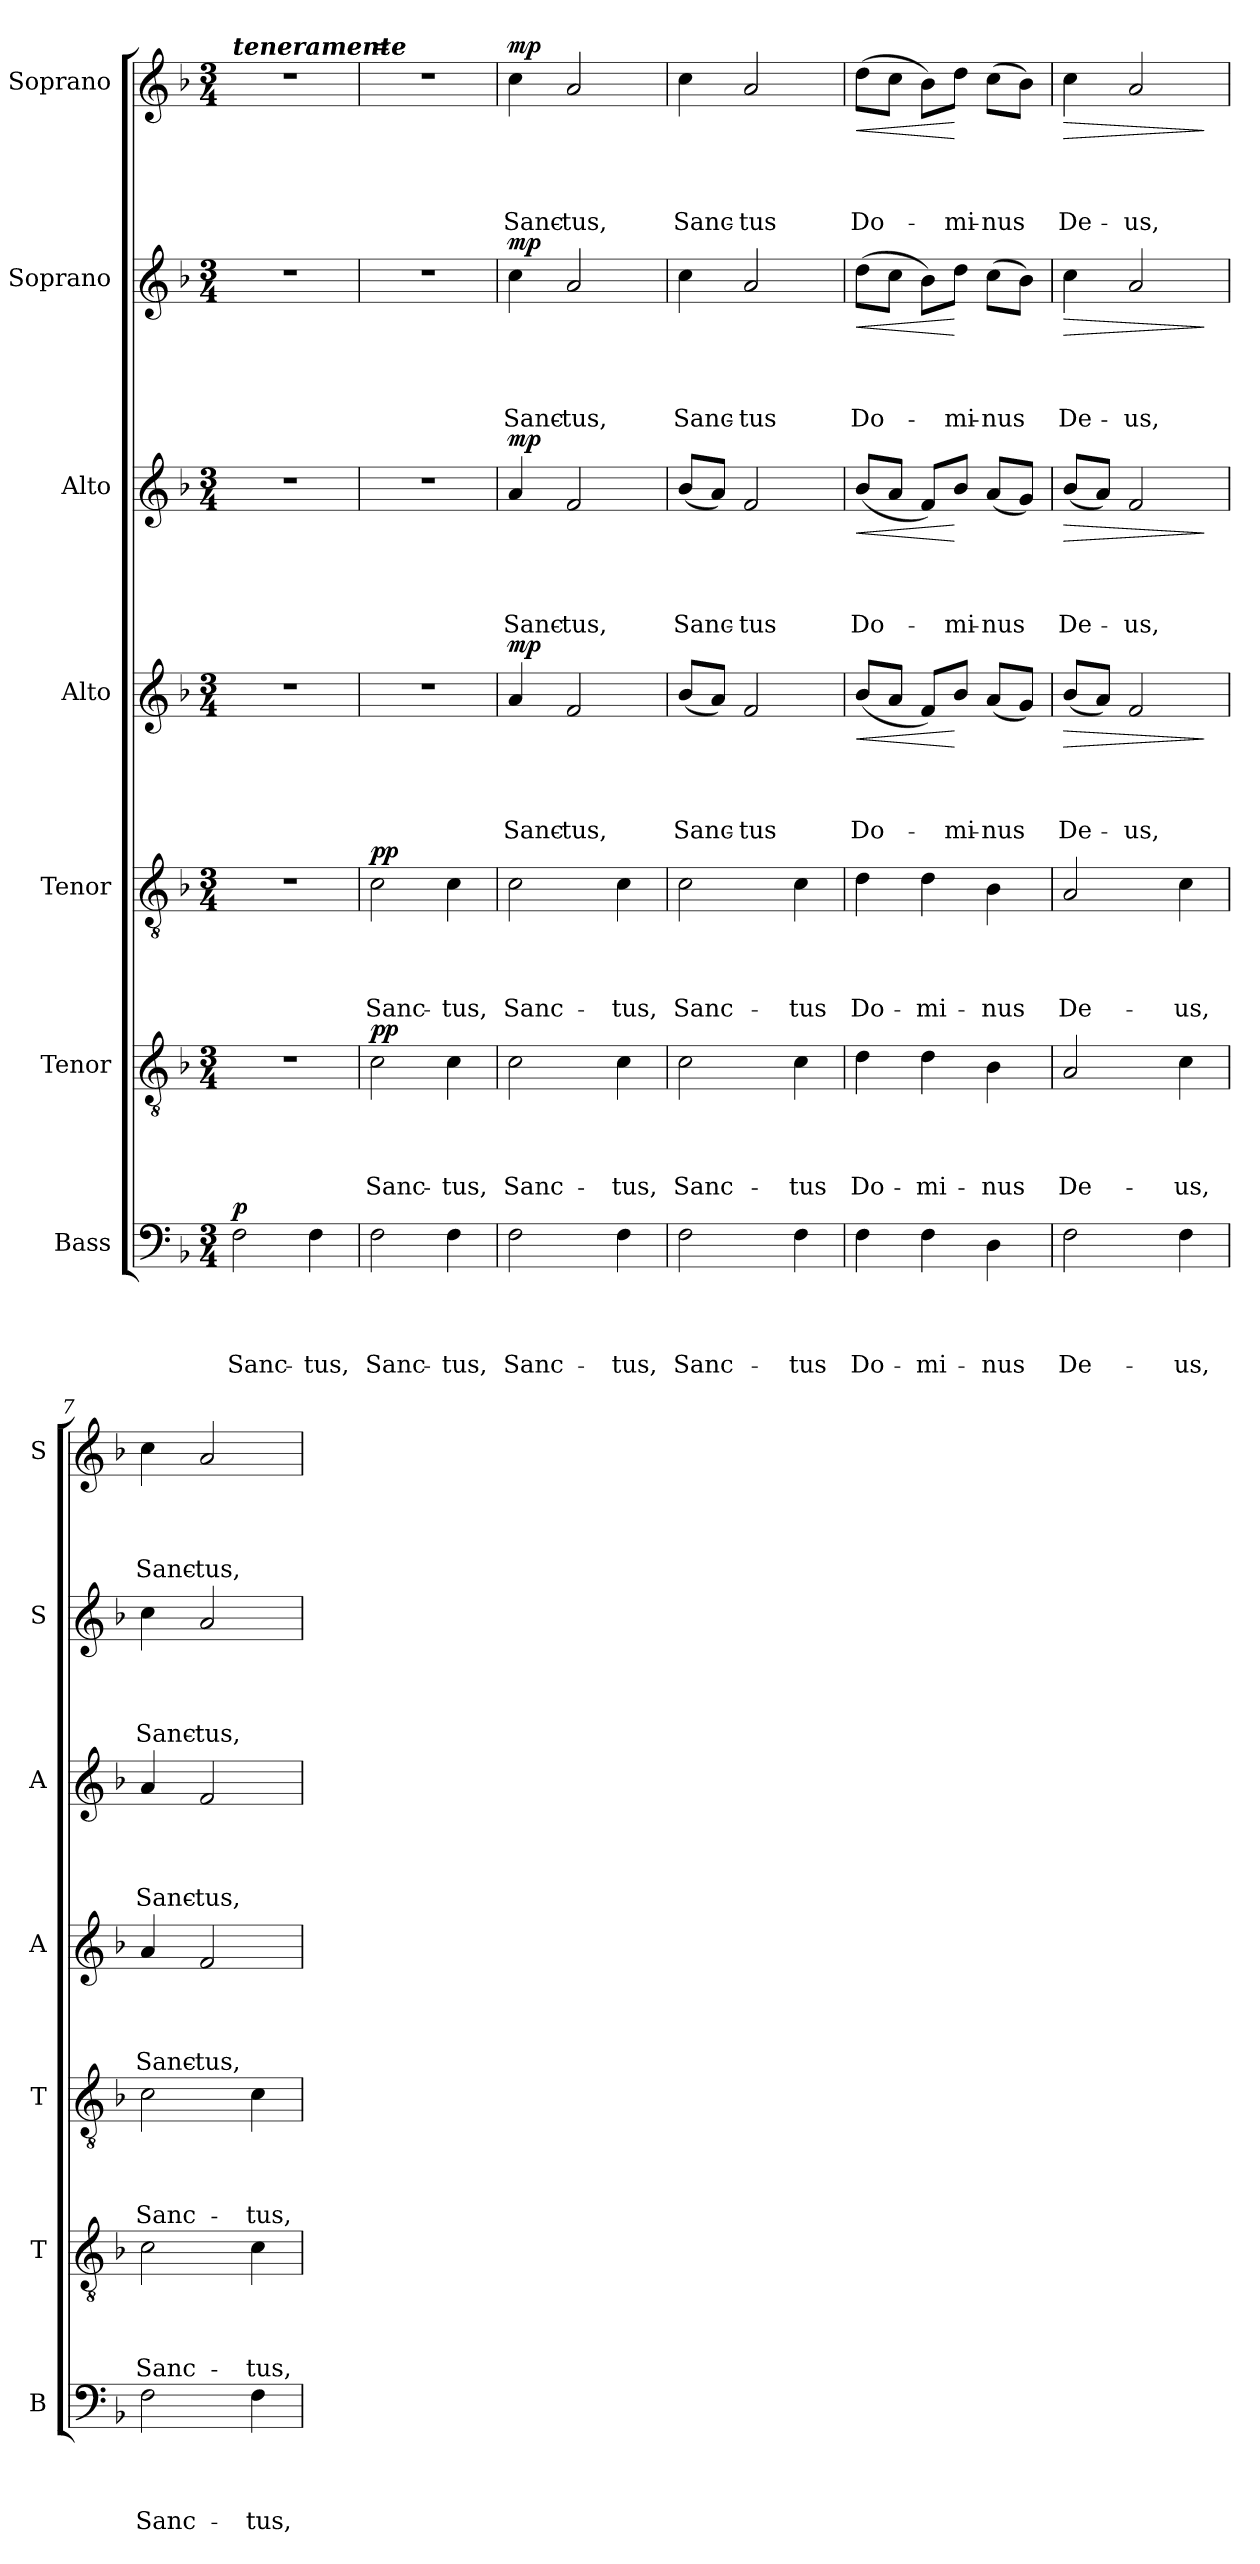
**kern	**text	**text	**text	**text	**dynam	**kern	**text	**text	**text	**text	**dynam	**kern	**text	**text	**text	**text	**dynam	**kern	**text	**text	**text	**text	**dynam	**kern	**text	**text	**text	**text	**dynam	**kern	**text	**text	**text	**text	**dynam	**kern	**text	**text	**text	**text	**dynam
*part7	*part7	*part7	*part7	*part7	*part7	*part6	*part6	*part6	*part6	*part6	*part6	*part5	*part5	*part5	*part5	*part5	*part5	*part4	*part4	*part4	*part4	*part4	*part4	*part3	*part3	*part3	*part3	*part3	*part3	*part2	*part2	*part2	*part2	*part2	*part2	*part1	*part1	*part1	*part1	*part1	*part1
*staff7	*staff7	*staff7	*staff7	*staff7	*staff7	*staff6	*staff6	*staff6	*staff6	*staff6	*staff6	*staff5	*staff5	*staff5	*staff5	*staff5	*staff5	*staff4	*staff4	*staff4	*staff4	*staff4	*staff4	*staff3	*staff3	*staff3	*staff3	*staff3	*staff3	*staff2	*staff2	*staff2	*staff2	*staff2	*staff2	*staff1	*staff1	*staff1	*staff1	*staff1	*staff1
*I"Bass	*	*	*	*	*	*I"Tenor	*	*	*	*	*	*I"Tenor	*	*	*	*	*	*I"Alto	*	*	*	*	*	*I"Alto	*	*	*	*	*	*I"Soprano	*	*	*	*	*	*I"Soprano	*	*	*	*	*
*I'B	*	*	*	*	*	*I'T	*	*	*	*	*	*I'T	*	*	*	*	*	*I'A	*	*	*	*	*	*I'A	*	*	*	*	*	*I'S	*	*	*	*	*	*I'S	*	*	*	*	*
*clefF4	*	*	*	*	*	*clefGv2	*	*	*	*	*	*clefGv2	*	*	*	*	*	*clefG2	*	*	*	*	*	*clefG2	*	*	*	*	*	*clefG2	*	*	*	*	*	*clefG2	*	*	*	*	*
*k[b-]	*	*	*	*	*	*k[b-]	*	*	*	*	*	*k[b-]	*	*	*	*	*	*k[b-]	*	*	*	*	*	*k[b-]	*	*	*	*	*	*k[b-]	*	*	*	*	*	*k[b-]	*	*	*	*	*
*F:	*	*	*	*	*	*F:	*	*	*	*	*	*F:	*	*	*	*	*	*F:	*	*	*	*	*	*F:	*	*	*	*	*	*F:	*	*	*	*	*	*F:	*	*	*	*	*
*M3/4	*	*	*	*	*	*M3/4	*	*	*	*	*	*M3/4	*	*	*	*	*	*M3/4	*	*	*	*	*	*M3/4	*	*	*	*	*	*M3/4	*	*	*	*	*	*M3/4	*	*	*	*	*
=1	=1	=1	=1	=1	=1	=1	=1	=1	=1	=1	=1	=1	=1	=1	=1	=1	=1	=1	=1	=1	=1	=1	=1	=1	=1	=1	=1	=1	=1	=1	=1	=1	=1	=1	=1	=1	=1	=1	=1	=1	=1
!	!	!	!	!	!	!	!	!	!	!	!	!	!	!	!	!	!	!	!	!	!	!	!	!	!	!	!	!	!	!	!	!	!	!	!	!LO:TX:a:Bi:t=teneramente	!	!	!	!	!
!	!	!	!	!LO:LY:b	!LO:DY:a	!	!	!	!	!	!	!	!	!	!	!	!	!	!	!	!	!	!	!	!	!	!	!	!	!	!	!	!	!	!	!	!	!	!	!	!
2F\	.	.	.	Sanc-	p	2.r	.	.	.	.	.	2.r	.	.	.	.	.	2.r	.	.	.	.	.	2.r	.	.	.	.	.	2.r	.	.	.	.	.	2.r	.	.	.	.	.
!	!	!	!	!LO:LY:b	!	!	!	!	!	!	!	!	!	!	!	!	!	!	!	!	!	!	!	!	!	!	!	!	!	!	!	!	!	!	!	!	!	!	!	!	!
4F\	.	.	.	-tus,	.	.	.	.	.	.	.	.	.	.	.	.	.	.	.	.	.	.	.	.	.	.	.	.	.	.	.	.	.	.	.	.	.	.	.	.	.
=2	=2	=2	=2	=2	=2	=2	=2	=2	=2	=2	=2	=2	=2	=2	=2	=2	=2	=2	=2	=2	=2	=2	=2	=2	=2	=2	=2	=2	=2	=2	=2	=2	=2	=2	=2	=2	=2	=2	=2	=2	=2
!	!	!	!	!	!	!	!	!	!	!	!	!	!	!	!	!	!	!	!	!	!	!	!	!	!	!	!	!	!	!	!	!	!	!	!	!LO:TX:a:t==	!	!	!	!	!
!	!	!	!	!LO:LY:b	!	!	!	!	!	!LO:LY:b	!LO:DY:a	!	!	!	!	!LO:LY:b	!LO:DY:a	!	!	!	!	!	!	!	!	!	!	!	!	!	!	!	!	!	!	!	!	!	!	!	!
2F\	.	.	.	Sanc-	.	2c\	.	.	.	Sanc-	pp	2c\	.	.	.	Sanc-	pp	2.r	.	.	.	.	.	2.r	.	.	.	.	.	2.r	.	.	.	.	.	2.r	.	.	.	.	.
!	!	!	!	!LO:LY:b	!	!	!	!	!	!LO:LY:b	!	!	!	!	!	!LO:LY:b	!	!	!	!	!	!	!	!	!	!	!	!	!	!	!	!	!	!	!	!	!	!	!	!	!
4F\	.	.	.	-tus,	.	4c\	.	.	.	-tus,	.	4c\	.	.	.	-tus,	.	.	.	.	.	.	.	.	.	.	.	.	.	.	.	.	.	.	.	.	.	.	.	.	.
=3	=3	=3	=3	=3	=3	=3	=3	=3	=3	=3	=3	=3	=3	=3	=3	=3	=3	=3	=3	=3	=3	=3	=3	=3	=3	=3	=3	=3	=3	=3	=3	=3	=3	=3	=3	=3	=3	=3	=3	=3	=3
!	!	!	!	!LO:LY:b	!	!	!	!	!	!LO:LY:b	!	!	!	!	!	!LO:LY:b	!	!	!	!	!	!LO:LY:b	!LO:DY:a	!	!	!	!	!LO:LY:b	!LO:DY:a	!	!	!	!	!LO:LY:b	!LO:DY:a	!	!	!	!	!LO:LY:b	!LO:DY:a
2F\	.	.	.	Sanc-	.	2c\	.	.	.	Sanc-	.	2c\	.	.	.	Sanc-	.	4a/	.	.	.	Sanc-	mp	4a/	.	.	.	Sanc-	mp	4cc\	.	.	.	Sanc-	mp	4cc\	.	.	.	Sanc-	mp
!	!	!	!	!	!	!	!	!	!	!	!	!	!	!	!	!	!	!	!	!	!	!LO:LY:b	!	!	!	!	!	!LO:LY:b	!	!	!	!	!	!LO:LY:b	!	!	!	!	!	!LO:LY:b	!
.	.	.	.	.	.	.	.	.	.	.	.	.	.	.	.	.	.	2f/	.	.	.	-tus,	.	2f/	.	.	.	-tus,	.	2a/	.	.	.	-tus,	.	2a/	.	.	.	-tus,	.
!	!	!	!	!LO:LY:b	!	!	!	!	!	!LO:LY:b	!	!	!	!	!	!LO:LY:b	!	!	!	!	!	!	!	!	!	!	!	!	!	!	!	!	!	!	!	!	!	!	!	!	!
4F\	.	.	.	-tus,	.	4c\	.	.	.	-tus,	.	4c\	.	.	.	-tus,	.	.	.	.	.	.	.	.	.	.	.	.	.	.	.	.	.	.	.	.	.	.	.	.	.
=4	=4	=4	=4	=4	=4	=4	=4	=4	=4	=4	=4	=4	=4	=4	=4	=4	=4	=4	=4	=4	=4	=4	=4	=4	=4	=4	=4	=4	=4	=4	=4	=4	=4	=4	=4	=4	=4	=4	=4	=4	=4
!	!	!	!	!LO:LY:b	!	!	!	!	!	!LO:LY:b	!	!	!	!	!	!LO:LY:b	!	!	!	!	!	!LO:LY:b	!	!	!	!	!	!LO:LY:b	!	!	!	!	!	!LO:LY:b	!	!	!	!	!	!LO:LY:b	!
2F\	.	.	.	Sanc-	.	2c\	.	.	.	Sanc-	.	2c\	.	.	.	Sanc-	.	(<8b-/L	.	.	.	Sanc-	.	(<8b-/L	.	.	.	Sanc-	.	4cc\	.	.	.	Sanc-	.	4cc\	.	.	.	Sanc-	.
.	.	.	.	.	.	.	.	.	.	.	.	.	.	.	.	.	.	8a/J)	.	.	.	.	.	8a/J)	.	.	.	.	.	.	.	.	.	.	.	.	.	.	.	.	.
!	!	!	!	!	!	!	!	!	!	!	!	!	!	!	!	!	!	!	!	!	!	!LO:LY:b	!	!	!	!	!	!LO:LY:b	!	!	!	!	!	!LO:LY:b	!	!	!	!	!	!LO:LY:b	!
.	.	.	.	.	.	.	.	.	.	.	.	.	.	.	.	.	.	2f/	.	.	.	-tus	.	2f/	.	.	.	-tus	.	2a/	.	.	.	-tus	.	2a/	.	.	.	-tus	.
!	!	!	!	!LO:LY:b	!	!	!	!	!	!LO:LY:b	!	!	!	!	!	!LO:LY:b	!	!	!	!	!	!	!	!	!	!	!	!	!	!	!	!	!	!	!	!	!	!	!	!	!
4F\	.	.	.	-tus	.	4c\	.	.	.	-tus	.	4c\	.	.	.	-tus	.	.	.	.	.	.	.	.	.	.	.	.	.	.	.	.	.	.	.	.	.	.	.	.	.
=5	=5	=5	=5	=5	=5	=5	=5	=5	=5	=5	=5	=5	=5	=5	=5	=5	=5	=5	=5	=5	=5	=5	=5	=5	=5	=5	=5	=5	=5	=5	=5	=5	=5	=5	=5	=5	=5	=5	=5	=5	=5
!	!	!	!	!LO:LY:b	!	!	!	!	!	!LO:LY:b	!	!	!	!	!	!LO:LY:b	!	!	!	!	!	!LO:LY:b	!LO:HP:b	!	!	!	!	!LO:LY:b	!LO:HP:b	!	!	!	!	!LO:LY:b	!LO:HP:b	!	!	!	!	!LO:LY:b	!LO:HP:b
4F\	.	.	.	Do-	.	4d\	.	.	.	Do-	.	4d\	.	.	.	Do-	.	(<8b-/L	.	.	.	Do-	<	(<8b-/L	.	.	.	Do-	<	(>8dd\L	.	.	.	Do-	<	(>8dd\L	.	.	.	Do-	<
.	.	.	.	.	.	.	.	.	.	.	.	.	.	.	.	.	.	8a/J	.	.	.	.	.	8a/J	.	.	.	.	.	8cc\J	.	.	.	.	.	8cc\J	.	.	.	.	.
!	!	!	!	!LO:LY:b	!	!	!	!	!	!LO:LY:b	!	!	!	!	!	!LO:LY:b	!	!	!	!	!	!	!	!	!	!	!	!	!	!	!	!	!	!	!	!	!	!	!	!	!
4F\	.	.	.	-mi-	.	4d\	.	.	.	-mi-	.	4d\	.	.	.	-mi-	.	8f/L)	.	.	.	.	.	8f/L)	.	.	.	.	.	8b-\L)	.	.	.	.	.	8b-\L)	.	.	.	.	.
!	!	!	!	!	!	!	!	!	!	!	!	!	!	!	!	!	!	!	!	!	!	!LO:LY:b	!	!	!	!	!	!LO:LY:b	!	!	!	!	!	!LO:LY:b	!	!	!	!	!	!LO:LY:b	!
.	.	.	.	.	.	.	.	.	.	.	.	.	.	.	.	.	.	8b-/J	.	.	.	-mi-	[	8b-/J	.	.	.	-mi-	[	8dd\J	.	.	.	-mi-	[	8dd\J	.	.	.	-mi-	[
!	!	!	!	!LO:LY:b	!	!	!	!	!	!LO:LY:b	!	!	!	!	!	!LO:LY:b	!	!	!	!	!	!LO:LY:b	!	!	!	!	!	!LO:LY:b	!	!	!	!	!	!LO:LY:b	!	!	!	!	!	!LO:LY:b	!
4D\	.	.	.	-nus	.	4B-\	.	.	.	-nus	.	4B-\	.	.	.	-nus	.	(<8a/L	.	.	.	-nus	.	(<8a/L	.	.	.	-nus	.	(>8cc\L	.	.	.	-nus	.	(>8cc\L	.	.	.	-nus	.
.	.	.	.	.	.	.	.	.	.	.	.	.	.	.	.	.	.	8g/J)	.	.	.	.	.	8g/J)	.	.	.	.	.	8b-\J)	.	.	.	.	.	8b-\J)	.	.	.	.	.
=6	=6	=6	=6	=6	=6	=6	=6	=6	=6	=6	=6	=6	=6	=6	=6	=6	=6	=6	=6	=6	=6	=6	=6	=6	=6	=6	=6	=6	=6	=6	=6	=6	=6	=6	=6	=6	=6	=6	=6	=6	=6
!	!	!	!	!LO:LY:b	!	!	!	!	!	!LO:LY:b	!	!	!	!	!	!LO:LY:b	!	!	!	!	!	!LO:LY:b	!LO:HP:b	!	!	!	!	!LO:LY:b	!LO:HP:b	!	!	!	!	!LO:LY:b	!LO:HP:b	!	!	!	!	!LO:LY:b	!LO:HP:b
2F\	.	.	.	De-	.	2A/	.	.	.	De-	.	2A/	.	.	.	De-	.	(<8b-/L	.	.	.	De-	>	(<8b-/L	.	.	.	De-	>	4cc\	.	.	.	De-	>	4cc\	.	.	.	De-	>
.	.	.	.	.	.	.	.	.	.	.	.	.	.	.	.	.	.	8a/J)	.	.	.	.	.	8a/J)	.	.	.	.	.	.	.	.	.	.	.	.	.	.	.	.	.
!	!	!	!	!	!	!	!	!	!	!	!	!	!	!	!	!	!	!	!	!	!	!LO:LY:b	!	!	!	!	!	!LO:LY:b	!	!	!	!	!	!LO:LY:b	!	!	!	!	!	!LO:LY:b	!
.	.	.	.	.	.	.	.	.	.	.	.	.	.	.	.	.	.	2f/	.	.	.	-us,	.	2f/	.	.	.	-us,	.	2a/	.	.	.	-us,	.	2a/	.	.	.	-us,	.
!	!	!	!	!LO:LY:b	!	!	!	!	!	!LO:LY:b	!	!	!	!	!	!LO:LY:b	!	!	!	!	!	!	!	!	!	!	!	!	!	!	!	!	!	!	!	!	!	!	!	!	!
4F\	.	.	.	-us,	.	4c\	.	.	.	-us,	.	4c\	.	.	.	-us,	.	.	.	.	.	.	.	.	.	.	.	.	.	.	.	.	.	.	.	.	.	.	.	.	.
.	.	.	.	.	.	.	.	.	.	.	.	.	.	.	.	.	.	.	.	.	.	.	]	.	.	.	.	.	]	.	.	.	.	.	]	.	.	.	.	.	]
!!LO:LB:g=z
=7	=7	=7	=7	=7	=7	=7	=7	=7	=7	=7	=7	=7	=7	=7	=7	=7	=7	=7	=7	=7	=7	=7	=7	=7	=7	=7	=7	=7	=7	=7	=7	=7	=7	=7	=7	=7	=7	=7	=7	=7	=7
!	!	!	!	!LO:LY:b	!	!	!	!	!	!LO:LY:b	!	!	!	!	!	!LO:LY:b	!	!	!	!	!	!LO:LY:b	!	!	!	!	!	!LO:LY:b	!	!	!	!	!	!LO:LY:b	!	!	!	!	!	!LO:LY:b	!
2F\	.	.	.	Sanc-	.	2c\	.	.	.	Sanc-	.	2c\	.	.	.	Sanc-	.	4a/	.	.	.	Sanc-	.	4a/	.	.	.	Sanc-	.	4cc\	.	.	.	Sanc-	.	4cc\	.	.	.	Sanc-	.
!	!	!	!	!	!	!	!	!	!	!	!	!	!	!	!	!	!	!	!	!	!	!LO:LY:b	!	!	!	!	!	!LO:LY:b	!	!	!	!	!	!LO:LY:b	!	!	!	!	!	!LO:LY:b	!
.	.	.	.	.	.	.	.	.	.	.	.	.	.	.	.	.	.	2f/	.	.	.	-tus,	.	2f/	.	.	.	-tus,	.	2a/	.	.	.	-tus,	.	2a/	.	.	.	-tus,	.
!	!	!	!	!LO:LY:b	!	!	!	!	!	!LO:LY:b	!	!	!	!	!	!LO:LY:b	!	!	!	!	!	!	!	!	!	!	!	!	!	!	!	!	!	!	!	!	!	!	!	!	!
4F\	.	.	.	-tus,	.	4c\	.	.	.	-tus,	.	4c\	.	.	.	-tus,	.	.	.	.	.	.	.	.	.	.	.	.	.	.	.	.	.	.	.	.	.	.	.	.	.
=	=	=	=	=	=	=	=	=	=	=	=	=	=	=	=	=	=	=	=	=	=	=	=	=	=	=	=	=	=	=	=	=	=	=	=	=	=	=	=	=	=
*-	*-	*-	*-	*-	*-	*-	*-	*-	*-	*-	*-	*-	*-	*-	*-	*-	*-	*-	*-	*-	*-	*-	*-	*-	*-	*-	*-	*-	*-	*-	*-	*-	*-	*-	*-	*-	*-	*-	*-	*-	*-
